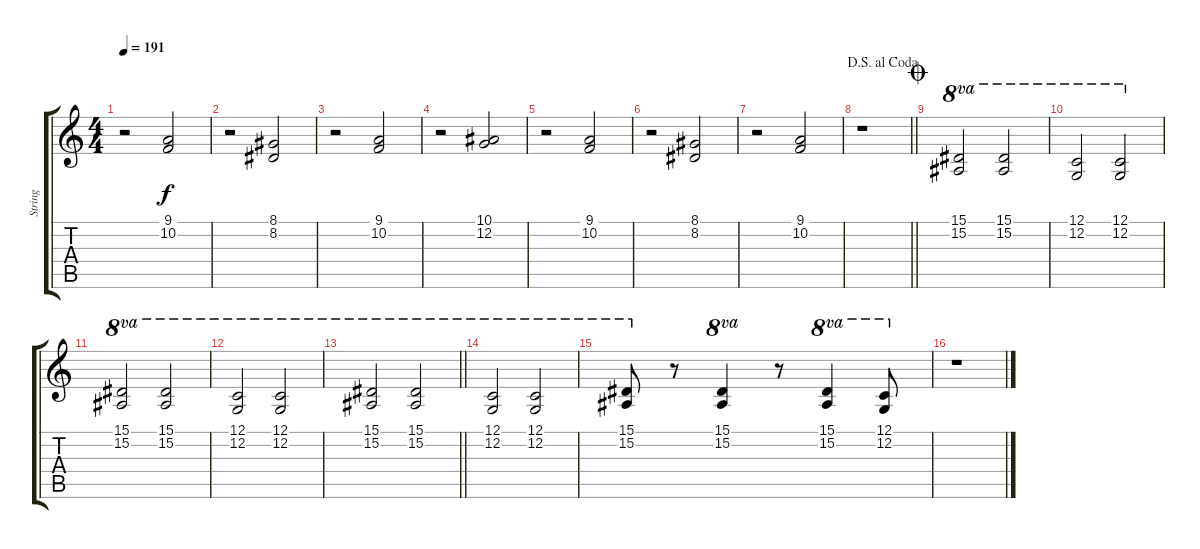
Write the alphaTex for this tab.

\track ("String" "String") {instrument stringensemble1}
\staff {score tabs}
\tuning (C4 G3 Eb3 Bb2 F2 C2) {hide}
\ts (4 4)
\tempo 191
\clef g2
\ks c
r.2{dy f} (9.1 10.2).2 |
r.2 (8.1 8.2).2 |
r.2 (9.1 10.2).2 |
r.2 (10.1 12.2).2 |
r.2 (9.1 10.2).2 |
r.2 (8.1 8.2).2 |
r.2 (9.1 10.2).2 |
\jump dalsegnoalcoda
\barLineRight lightlight
r.1 |
\jump coda
(15.1 15.2).2{ot 8va} (15.1 15.2).2{ot 8va} |
(12.1 12.2).2{ot 8va} (12.1 12.2).2{ot 8va} |
(15.1 15.2).2{ot 8va} (15.1 15.2).2{ot 8va} |
(12.1 12.2).2{ot 8va} (12.1 12.2).2{ot 8va} |
\barLineRight lightlight
(15.1 15.2).2{ot 8va} (15.1 15.2).2{ot 8va} |
(12.1 12.2).2{ot 8va} (12.1 12.2).2{ot 8va} |
(15.1 15.2).8{ot 8va} r.8 (15.1 15.2).4{ot 8va} r.8 (15.1 15.2).4{ot 8va} (12.1 12.2).8{ot 8va} |
r.1
